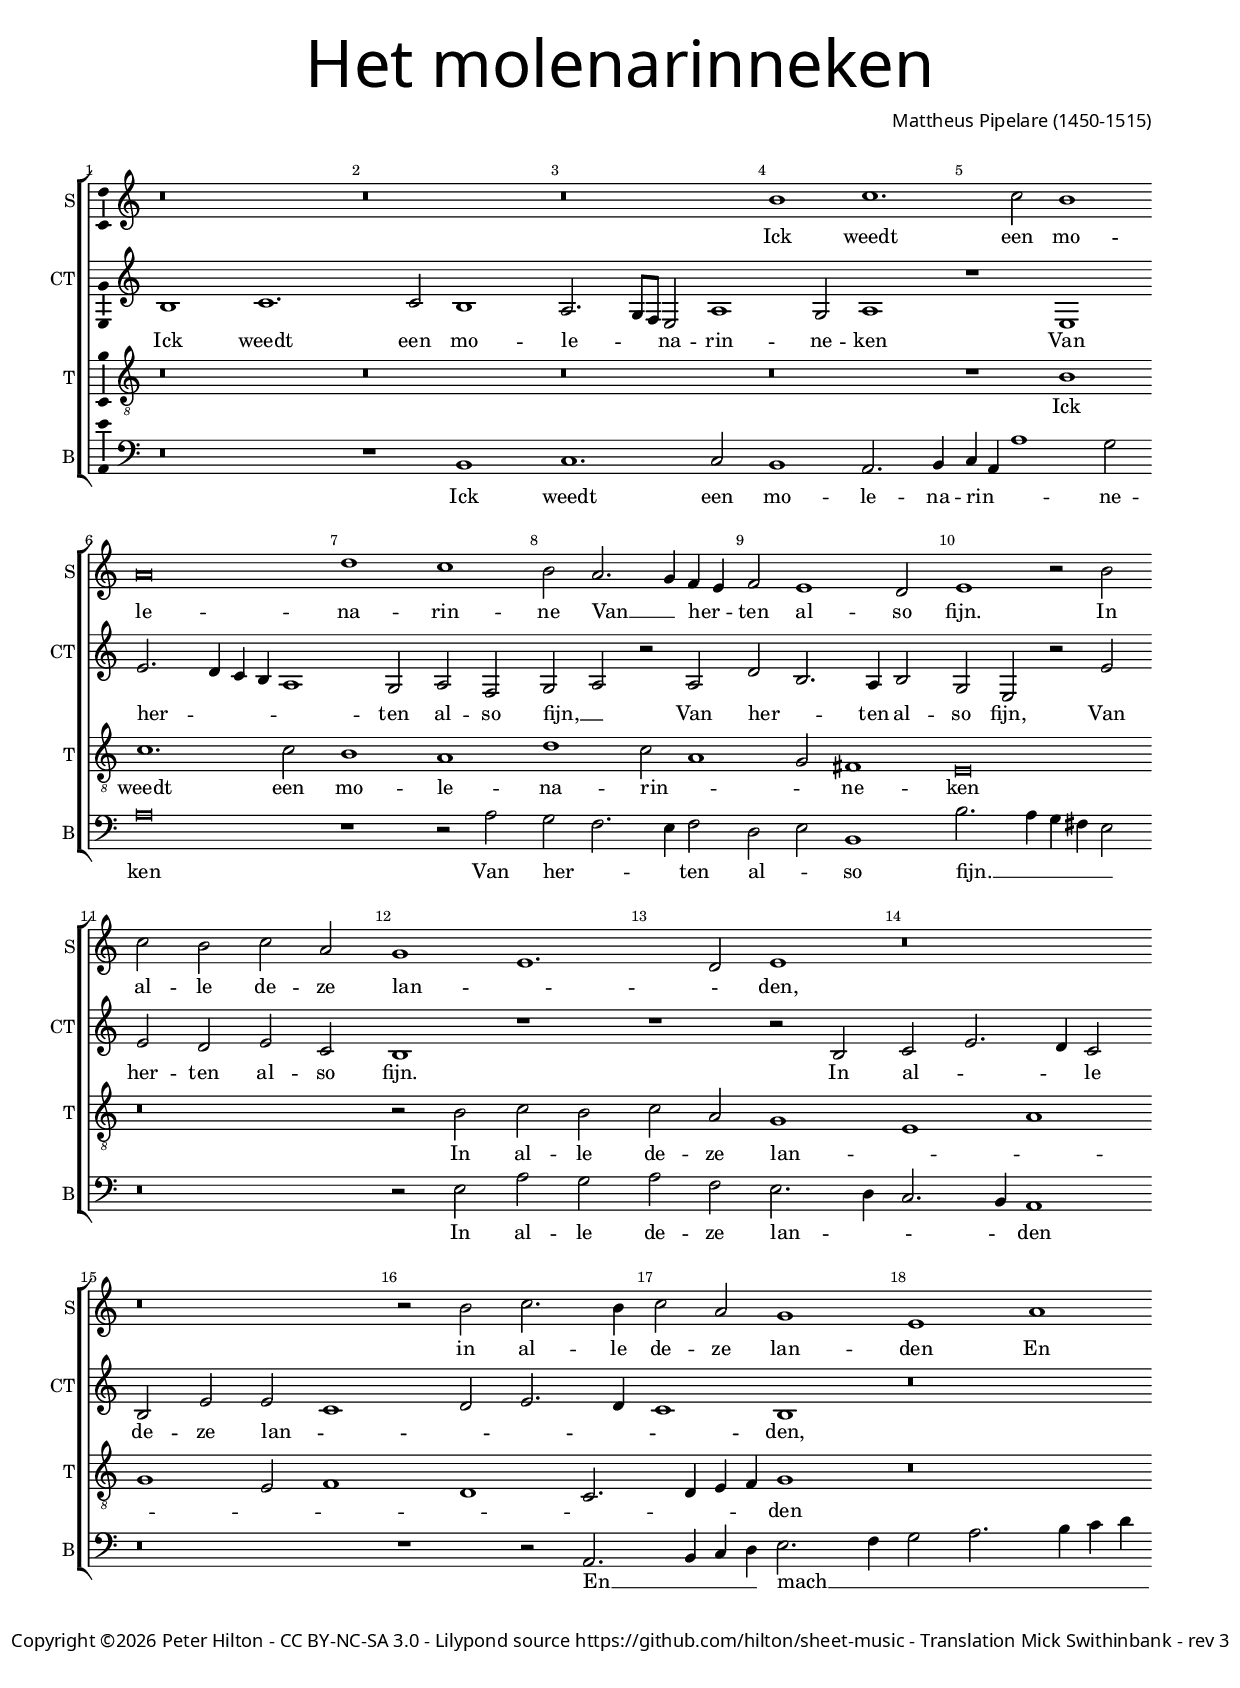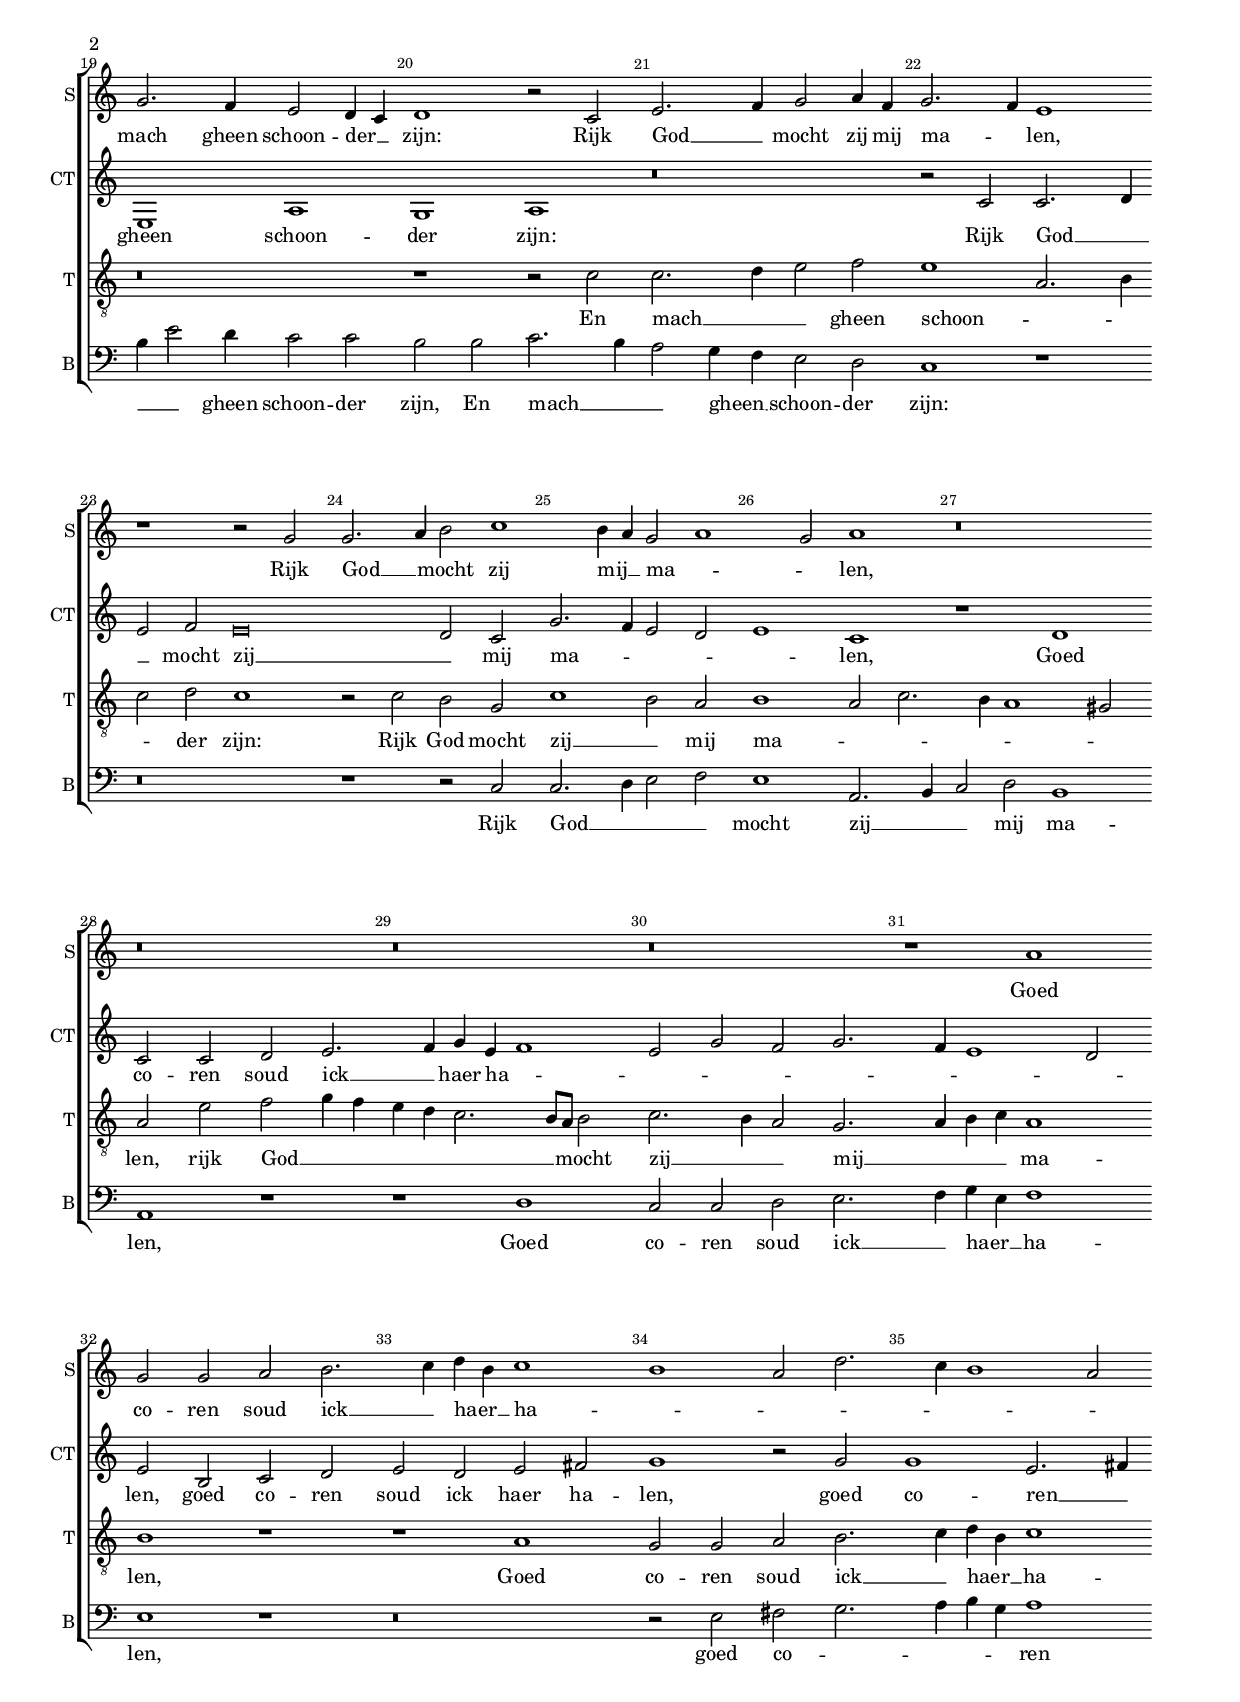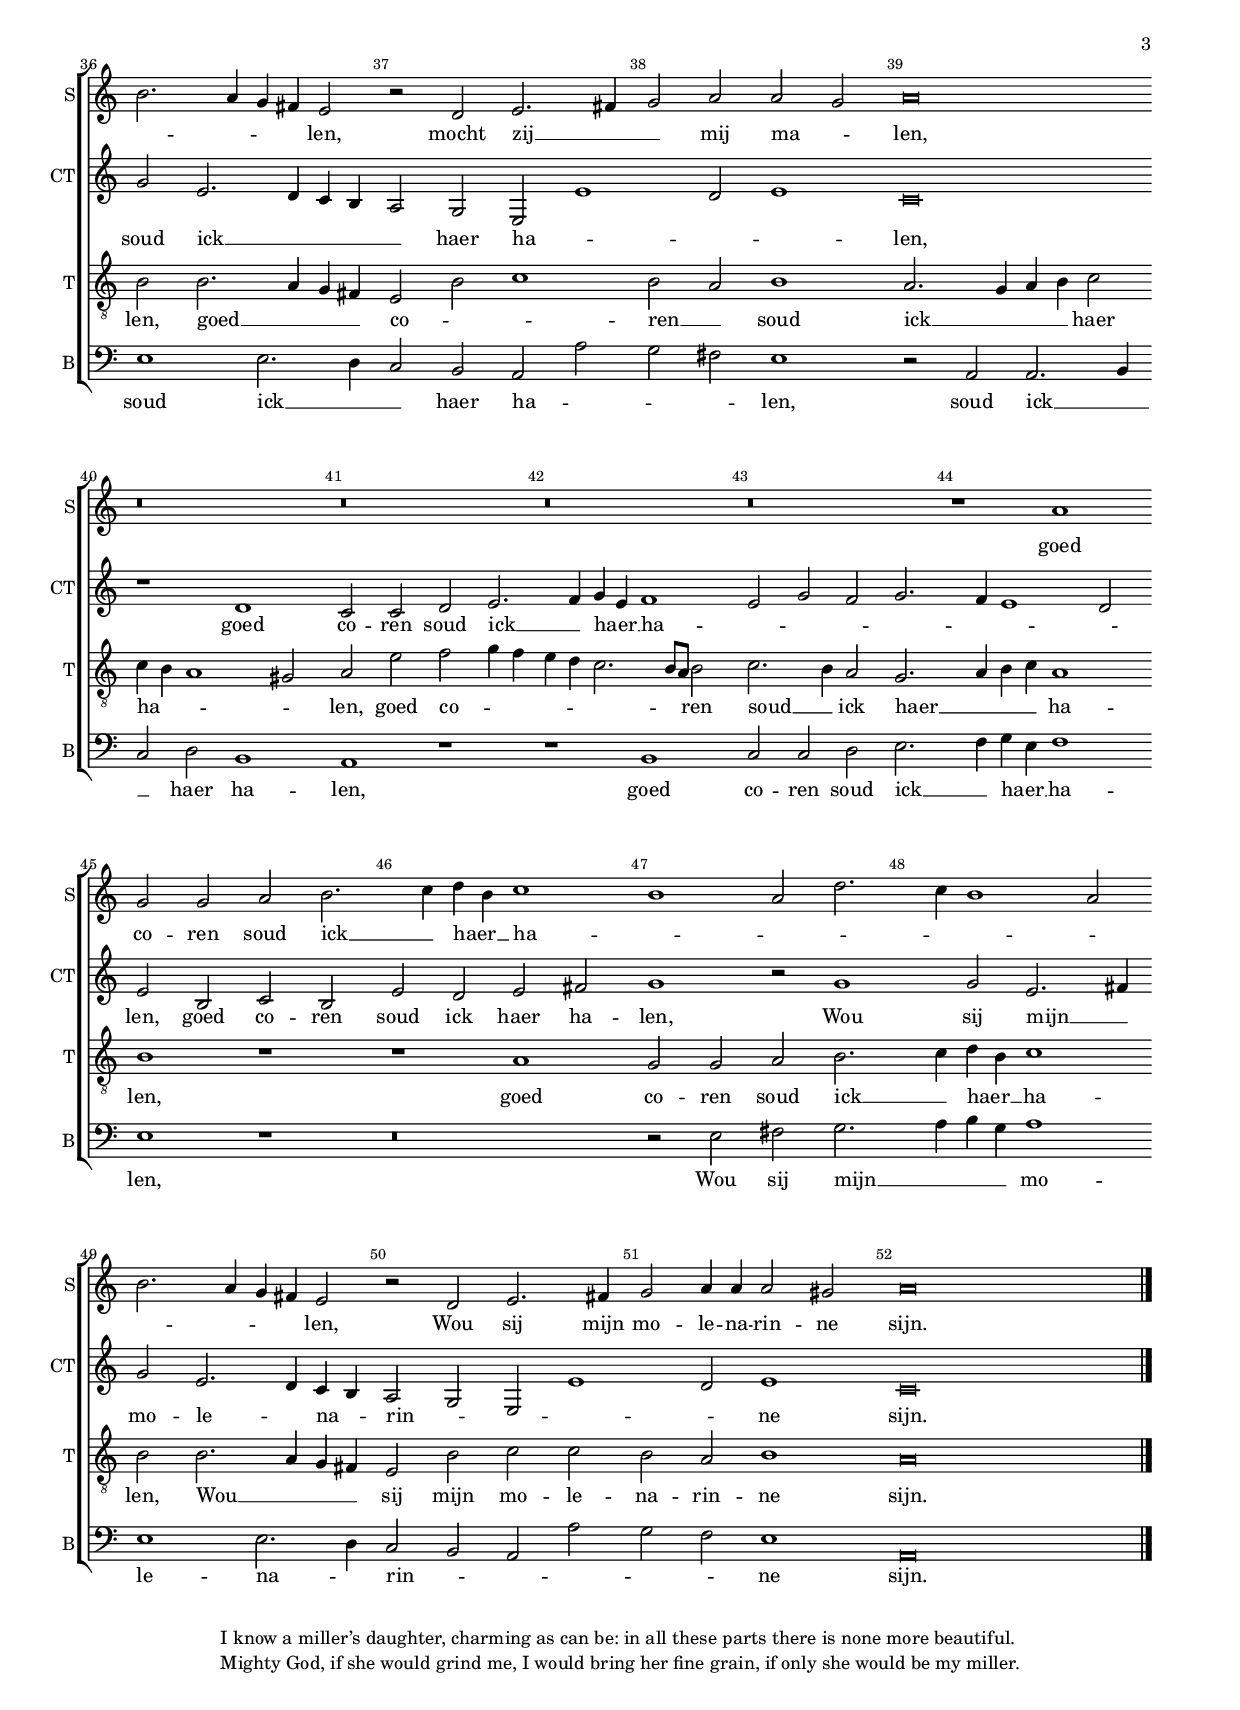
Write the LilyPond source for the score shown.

% CPDL #38059
% Copyright ©2016 Peter Hilton - https://github.com/hilton

\version "2.18.2"
revision = "3"
\pointAndClickOff

#(set-global-staff-size 16.0)

\paper {
	#(define fonts (make-pango-font-tree "Century Schoolbook L" "Source Sans Pro" "Luxi Mono" (/ 16 20)))
	annotate-spacing = ##f
	two-sided = ##t
	top-margin = 10\mm
	bottom-margin = 10\mm
	inner-margin = 15\mm
	outer-margin = 15\mm
	top-markup-spacing = #'( (basic-distance . 4) )
	markup-system-spacing = #'( (padding . 4) )
	system-system-spacing = #'( (basic-distance . 20) (stretchability . 100) )
  	ragged-bottom = ##f
	ragged-last-bottom = ##t
} 

year = #(strftime "©%Y" (localtime (current-time)))

\header {
	title = \markup \medium \fontsize #7 \override #'(font-name . "Source Sans Pro Light") {
		\center-column {
			"Het molenarinneken"
			\vspace #1
		}
	}
	composer = \markup \sans \column \right-align { "Mattheus Pipelare (1450-1515)" }
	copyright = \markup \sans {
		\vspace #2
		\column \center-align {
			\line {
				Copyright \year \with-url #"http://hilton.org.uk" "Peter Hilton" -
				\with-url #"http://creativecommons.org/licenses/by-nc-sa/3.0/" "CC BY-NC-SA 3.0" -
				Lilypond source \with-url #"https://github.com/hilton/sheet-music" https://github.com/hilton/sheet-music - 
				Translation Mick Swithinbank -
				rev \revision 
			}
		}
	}
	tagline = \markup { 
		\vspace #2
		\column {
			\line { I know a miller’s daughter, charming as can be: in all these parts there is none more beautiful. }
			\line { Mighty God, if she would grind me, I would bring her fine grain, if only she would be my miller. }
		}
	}
}

\layout {
	indent = #0
  	ragged-right = ##f
  	ragged-last = ##f
	\context {
		\Score
		\override BarNumber #'self-alignment-X = #CENTER
		\override BarNumber #'break-visibility = #'#(#f #t #t)
		\override BarLine #'transparent = ##t
		\remove "Metronome_mark_engraver"
		\override VerticalAxisGroup #'staff-staff-spacing = #'((basic-distance . 10) (stretchability . 100))
	}
	\context { 
		\Staff
		\remove "Time_signature_engraver"
	}
	\context { 
		\StaffGroup
		\remove "Span_bar_engraver"	
	}
	\context { 
		\Voice 
		\override NoteHead #'style = #'baroque
		\consists "Horizontal_bracket_engraver"
		\consists "Ambitus_engraver"
	}
}

global = { 
	\key bes \major
	\time 4/2
	\tempo 2 = 100
	\set Staff.midiInstrument = "Choir Aahs"
	\accidentalStyle "forget"
}

showBarLine = { \once \override Score.BarLine #'transparent = ##f }
ficta = { \once \set suggestAccidentals = ##t \override AccidentalSuggestion #'parenthesized = ##f }
fictaParenthesized = { \once \set suggestAccidentals = ##t \override AccidentalSuggestion #'parenthesized = ##t }

superius = \new Voice	{
	\relative c'' {
		r\breve r r a1 bes1.
		bes2 a1 g\breve c1 bes a2 g2. f4 es d
		es2 d1 c2 d1 r2 a' bes a bes g f1 d1.

		c2 d1 r\breve r r2 a' bes2. a4
		bes2 g f1 d g f2. es4 d2 c4 bes
		c1 r2 bes d2. es4 f2 g4 es f2. es4 d1 r r2 f
		f2. g4 a2 bes1 a4 g f2 g1 f2 g1 r\breve

		r r r r1 g
		f2 f g a2. bes4 c a bes1 a g2 c2. bes4 a1 g2
		a2. g4 f e d2 r c d2. e4 f2 g g f g\breve
		r r r r

		r1 g f2 f g a2. bes4 c a bes1 a g2 c2.
		bes4 a1 g2 a2. g4 f e d2 r c d2. e4 f2 g4 g g2 fis g\breve \showBarLine \bar "|."
	}
	\addlyrics {
		Ick weedt een mo -- le -- na -- rin -- ne
		Van __ _ her -- _ ten al -- so fijn.
		In al -- le de -- ze lan -- _ _ den,
		in al -- le de -- ze lan -- den
		En mach gheen schoon -- der __ _ zijn:
		Rijk God __ _ mocht zij mij ma -- _ len,
		Rijk God __ _ mocht zij mij __ _ ma -- _ _ len,
		Goed co -- ren soud ick __ _ haer __ _ ha -- _ _ _ _ _ _ _ _ _ _ len,
		mocht zij __ _ _ mij ma -- _ len,
		goed co -- ren soud ick __ _ haer __ _ ha -- _ _ _ _ _ _ _ _ _ _ len,
		Wou sij mijn mo -- le -- na -- rin -- ne sijn.
	}
}

counterTenor = \new Voice {
	\relative c' {
		a1 bes1. bes2 a1 g2. f8 es d2 g1 f2 g1
		r d d'2. c4 bes a g1 f2 g es f g r g
		c a2. g4 a2 f d r d' d c d bes a1 r

		r1 r2 a2 bes d2. c4 bes2 a d d bes1 c2 d2. c4
		bes1 a r\breve d,1 g
		f g r\breve r2 bes bes2. c4 d2 es d\breve
		c2 bes f'2. es4 d2 c d1 bes r c
		
		bes2 bes c d2. es4 f d es1 d2 f es f2. es4 d1 c2
		d a bes c d c d e f1 r2 f f1 d2. e4
		f2 d2. c4 bes a g2 f d d'1 c2 d1 bes\breve
		r1 c bes2 bes c2 d2. es4 f d es1 d2 f es f2.

		es4 d1 c2 d a bes a d c d e f1 r2 f1
		f2 d2. e4 f2 d2. c4 bes a g2 f d d'1 c2 d1 bes\breve
	}
	\addlyrics {
		Ick weedt een mo -- le -- _ _ na -- rin -- ne -- ken
		Van her -- _ _ _ _ ten al -- so fijn, __ _
		Van her -- _ ten al -- so fijn,
		Van her -- ten al -- so fijn.
		In al -- _ _ le de -- ze lan -- _ _ _ _ _ den,
		gheen schoon -- der zijn:
		Rijk God __ _ _ mocht zij __ _ mij ma -- _ _ _ _ len,
		Goed co -- ren soud ick __ _ haer ha -- _ _ _ _ _ _ _ _ len,
		goed co -- ren soud ick haer ha -- len,
		goed co -- ren __ _ soud ick __ _ _ _ _ haer ha -- _ _ _ len,
		goed co -- ren soud ick __ _ haer __ _ ha -- _ _ _ _ _ _ _ len,
		goed co -- ren soud ick haer ha -- len,
		Wou sij mijn __ _ mo -- le -- _ na -- _ rin -- _ _ _ _ ne sijn.
	}
}

tenor = \new Voice {
	\relative c' {
		\clef "treble_8"
		r\breve r r r
		r1 a1 bes1. bes2 a1 g c bes2 g1
		f2 e1 d\breve r r2 a' bes a

		bes g f1 d g f d2 es1 c bes2. 
		c4 d es f1 r\breve r
		r1 r2 bes bes2. c4 d2 es d1 g,2. a4 bes2 c bes1
		r2 bes a f bes1 a2 g a1 g2 bes2. a4 g1 fis2

		g2 d' es f4 es d c bes2. a8 g a2 bes2. a4 g2 f2. g4 a bes g1
		a1 r r g f2 f g a2. bes4 c a bes1
		a2 a2. g4 f e d2 a' bes1 a2 g a1 g2. f4 g a bes2
		bes4 a g1 fis2 g2 d' es f4 es d c bes2. a8 g a2 bes2. a4 g2 f2. 

		g4 a bes g1 a r r g f2 f g a2. 
		bes4 c a bes1 a2 a2. g4 f e d2 a' bes bes a g a1 g\breve
	}
	\addlyrics {
		Ick weedt een mo -- le -- na -- rin -- _ _ ne -- ken
		In al -- le de -- ze lan -- _ _ _ _ _ _ _ _ _ _ den
		En mach __ _ _ gheen schoon -- _ _ _ der zijn:
		Rijk God mocht zij __ _ mij ma -- _ _ _ _ _ len,
		rijk God __ _ _ _ _ _ _ _ mocht zij __ _ _ mij __ _ _ _ ma -- len,
		Goed co -- ren soud ick __ _ haer __ _ ha -- len,
		goed __ _ _ _ co -- _ _ ren __ _ soud ick __ _ _ _ haer ha -- _ _ _ len,
		goed co -- _ _ _ _ _ _ _ ren soud __ _ ick haer __ _ _ _ ha -- len,
		goed co -- ren soud ick __ _ haer __ _ ha -- len,
		Wou __ _ _ _ sij mijn mo -- le -- na -- rin -- ne sijn.
	}
}


bass = \new Voice {
	\relative c {
		\clef bass
		r\breve r1 a bes1. bes2 a1 g2. a4
		bes g g'1 f2 g\breve r1 r2 g f es2. d4 es2
		c d a1 a'2. g4 f e d2 r\breve r2 d g f

		g es d2. c4 bes2. a4 g1 r\breve r1 r2 g2. 
		a4 bes c d2. es4 f2 g2. a4 bes c a d2 c4 bes2 bes |
		a2 a bes2. a4 g2 f4 es d2 c bes1 r r\breve |
		r1 r2 bes bes2. c4 d2 es d1 g,2. a4 bes2 c a1 |

		g r r c bes2 bes c d2. es4 f d es1 |
		d r r\breve r2 d e f2. g4 a f g1 |
		d d2. c4 bes2 a g g' f e d1 r2 g, g2. a4 |
		bes2 c a1 g r r a bes2 bes c d2. 
		
		es4 f d es1 d r r\breve r2 d e f2. 
		g4 a f g1 d d2. c4 bes2 a g g' f es d1 g,\breve
	}
	\addlyrics {
		Ick weedt een mo -- le -- na -- rin -- _ _ ne -- ken
		Van her -- _ _ ten al -- _ so fijn. __ _ _ _ _
		In al -- le de -- ze lan -- _ _ _ den
		En __ _ _ _ mach __ _ _ _ _ _ _ _ _ gheen schoon -- der zijn,
		En mach __ _ _ gheen __ _ schoon -- der zijn:
		Rijk God __ _ _ _ mocht zij __ _ _ mij ma -- len,
		Goed co -- ren soud ick __ _ haer __ _ ha -- len,
		goed co -- _ _ _ _ ren soud ick __ _ _ haer ha -- _ _ _ len,
		soud ick __ _ _ haer ha -- len,
		goed co -- ren soud ick __ _ haer __ _ ha -- len,
		Wou sij mijn __ _ _ _ mo -- le -- na -- _ rin -- _ _ _ _ _ ne sijn.
	}
}

\score {
	\transpose c d {
		\new StaffGroup << 
			\set Score.proportionalNotationDuration = #(ly:make-moment 1 6)
			\set Score.barNumberVisibility = #all-bar-numbers-visible
			\new Staff << \global \superius \set Staff.instrumentName = #"S" \set Staff.shortInstrumentName = #"S" >> 
			\new Staff << \global \counterTenor \set Staff.instrumentName = #"CT" \set Staff.shortInstrumentName = #"CT" >> 
			\new Staff << \global \tenor \set Staff.instrumentName = #"T" \set Staff.shortInstrumentName = #"T" >> 
			\new Staff << \global \bass \set Staff.instrumentName = #"B" \set Staff.shortInstrumentName = #"B" >> 
		>> 
	}
	\layout { }
	\midi {	}
}
